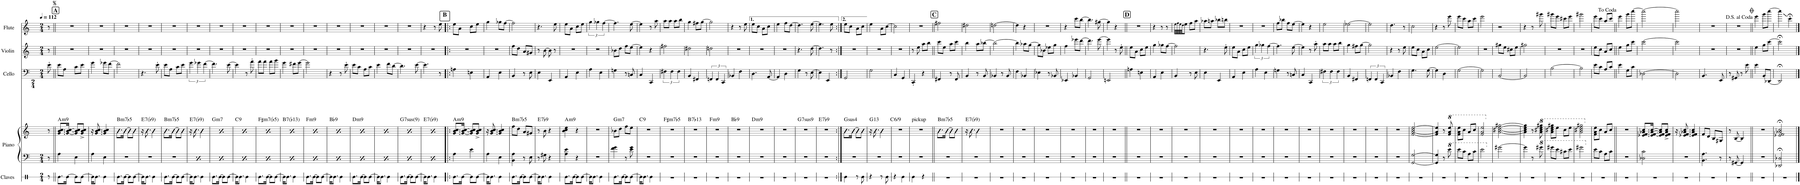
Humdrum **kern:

**kern	**kern	**kern	**harte	**kern	**kern	**kern
*part5	*part4	*part4	*part4	*part3	*part2	*part1
*staff6	*staff5	*staff4	*	*staff3	*staff2	*staff1
*I"Claves	*I"Piano	*	*	*I"Cello	*I"Violin	*I"Flute
*I'Clv.	*I'Pno.	*	*	*I'Cello	*I'Vln.	*I'Fl.
*stria1	*	*	*	*	*	*
*clefX	*clefF4	*clefG2	*	*clefF4	*clefG2	*clefG2
*k[]	*k[]	*k[]	*	*k[]	*k[]	*k[]
*M2/4	*M2/4	*M2/4	*	*M2/4	*M2/4	*M2/4
*MM112	*MM112	*MM112	*	*MM112	*MM112	*MM112
=	=	=	=	=	=	=
8r	8r	8r	.	8e'\	8r	8r
!!LO:REH:place=s1:a:B:cj:fs=14:t=A
=1||	=1||	=1||	=1||	=1||	=1||	=1||
!	!	!	!LO:H:kt=m9	!	!	!
8.Re\L	4A\	8.g/ 8.b/ 8.cc/L	A:min9	8e\L	2r	2r
.	.	.	.	8A\J	.	.
[16Re\Jk	.	[16g/ [16b/ [16cc/Jk	.	.	.	.
8Re\L]	4E\	8g/] 8b/] 8cc/]L	.	8c\L	.	.
[8Re\J	.	8g/^ 8b/^ 8cc/^J	.	8e\J	.	.
=2	=2	=2	=2	=2	=2	=2
16Re\KL]	4A\	16r	.	4g\	2r	2r
8.Re\J	.	8.g/ 8.b/ 8.cc/	.	.	.	.
4Re\	4E\	4g/ 4b/ 4cc/	.	8g-X\L	.	.
.	.	.	.	[8f\J	.	.
=3	=3	=3	=3	=3	=3	=3
!	!	!	!LO:H:kt=m7b5	!	!	!
8.Re\L	2r	8.cc\L	B:hdim7	2f\]	2r	2r
[16Re\Jk	.	[16cc\Jk	.	.	.	.
8Re\L]	.	8cc\L]	.	.	.	.
[8Re\J	.	8cc\J	.	.	.	.
=4	=4	=4	=4	=4	=4	=4
!	!	!	!LO:H:kt=7	!	!	!
16Re\KL]	2r	16r	E:7(b9)	4.r	2r	2r
8.Re\J	.	8.cc\	.	.	.	.
4Re\	.	4cc\	.	.	.	.
.	.	.	.	8e'\	.	.
=5	=5	=5	=5	=5	=5	=5
!	!	!	!LO:H:kt=m7b5	!	!	!
8.Re\L	2r	8.cc\L	B:hdim7	8e\L	2r	2r
.	.	.	.	8A\J	.	.
[16Re\Jk	.	[16cc\Jk	.	.	.	.
8Re\L]	.	8cc\L]	.	8c\L	.	.
[8Re\J	.	8cc\J	.	8e\J	.	.
=6	=6	=6	=6	=6	=6	=6
!	!	!	!LO:H:kt=7	!	!	!
16Re\KL]	2r	16r	E:7(b9)	6g\	2r	2r
8.Re\J	.	8.cc\	.	.	.	.
.	.	.	.	6g-X\	.	.
4Re\	.	4cc\	.	.	.	.
.	.	.	.	[6f\	.	.
=7	=7	=7	=7	=7	=7	=7
!	!	!	!LO:H:kt=7	!	!	!
8.Re\L	2r	16r	E:7(b9)	4.f\]	2r	2r
.	.	8.cc\	.	.	.	.
[16Re\Jk	.	.	.	.	.	.
8Re\L]	.	4cc\	.	.	.	.
[8Re\J	.	.	.	[8e\	.	.
=8	=8	=8	=8	=8	=8	=8
!	!	!	!LO:H:kt=7	!	!	!
16Re\KL]	2r	16r	E:7(b9)	4e\]	2r	2r
8.Re\J	.	8.cc\	.	.	.	.
4Re\	.	4cc\	.	8r	.	.
.	.	.	.	8a'\	.	.
=9	=9	=9	=9	=9	=9	=9
!	!	!	!LO:H:kt=7	!	!	!
8.Re\L	2r	16r	E:7(b9)	8a\L	2r	2r
.	.	8.cc\	.	.	.	.
.	.	.	.	8a\J	.	.
[16Re\Jk	.	.	.	.	.	.
8Re\L]	.	4cc\	.	8a\L	.	.
[8Re\J	.	.	.	8b\J	.	.
=10	=10	=10	=10	=10	=10	=10
!	!	!	!LO:H:kt=7	!	!	!
16Re\KL]	2r	16r	E:7(b9)	4g\	2r	2r
8.Re\J	.	8.cc\	.	.	.	.
4Re\	.	4cc\	.	8f#X\L	.	.
.	.	.	.	[8g\J	.	.
=11	=11	=11	=11	=11	=11	=11
!	!	!	!LO:H:kt=7	!	!	!
8.Re\L	2r	16r	E:7(b9)	2g\]	2r	2r
.	.	8.cc\	.	.	.	.
[16Re\Jk	.	.	.	.	.	.
8Re\L]	.	4cc\	.	.	.	.
[8Re\J	.	.	.	.	.	.
=12	=12	=12	=12	=12	=12	=12
!	!	!	!LO:H:kt=7	!	!	!
16Re\KL]	2r	16r	E:7(b9)	4r	2r	2r
8.Re\J	.	8.cc\	.	.	.	.
4Re\	.	4cc\	.	8r	.	.
.	.	.	.	8e'\	.	.
=13	=13	=13	=13	=13	=13	=13
!	!	!	!LO:H:kt=7	!	!	!
8.Re\L	2r	16r	E:7(b9)	8e\L	2r	2r
.	.	8.cc\	.	.	.	.
.	.	.	.	8c\J	.	.
[16Re\Jk	.	.	.	.	.	.
8Re\L]	.	4cc\	.	8A\L	.	.
[8Re\J	.	.	.	8c\J	.	.
=14	=14	=14	=14	=14	=14	=14
!	!	!	!LO:H:kt=7	!	!	!
16Re\KL]	2r	16r	E:7(b9)	4e\	2r	2r
8.Re\J	.	8.cc\	.	.	.	.
4Re\	.	4cc\	.	8f\L	.	.
.	.	.	.	[8d\J	.	.
=15	=15	=15	=15	=15	=15	=15
!	!	!	!LO:H:kt=7	!	!	!
8.Re\L	2r	16r	E:7(b9)	4.d\]	2r	2r
.	.	8.cc\	.	.	.	.
[16Re\Jk	.	.	.	.	.	.
8Re\L]	.	4cc\	.	.	.	.
[8Re\J	.	.	.	[8e\	.	.
=16	=16	=16	=16	=16	=16	=16
!	!	!	!LO:H:kt=7	!	!	!
16Re\KL]	2r	16r	E:7(b9)	4.e\]	2r	4r
8.Re\J	.	8.cc\	.	.	.	.
4Re\	.	4cc\	.	.	.	8r
.	.	.	.	8r	.	8ee\
!!LO:REH:place=s1:a:t=
!!LO:REH:place=s1:a:B:cj:fs=14:t=B
=17!|:	=17!|:	=17!|:	=17!|:	=17!|:	=17!|:	=17!|:
!	!	!	!LO:H:kt=m9	!	!	!
8.Re\L	4A\	8.g/ 8.b/ 8.cc/L	A:min9	4An\	2r	8ee\L
.	.	.	.	.	.	8a\J
[16Re\Jk	.	[16g/ [16b/ [16cc/Jk	.	.	.	.
8Re\L]	4e\	8g/] 8b/] 8cc/]L	.	4En\	.	8cc\L
[8Re\J	.	8g/^ 8b/^ 8cc/^J	.	.	.	8ee\J
=18	=18	=18	=18	=18	=18	=18
16Re\KL]	4A\	16r	.	4AA/	2r	4gg\
!	!	!	!LO:H:kt=N.C.	!	!	!
8.Re\J	.	8.g/ 8.b/ 8.cc/	N	.	.	.
4Re\	4E\	4g/ 4b/ 4cc/	.	4E\	.	8gg-X\L
.	.	.	.	.	.	[8ff\J
=19	=19	=19	=19	=19	=19	=19
!	!	!	!LO:H:kt=m7b5	!	!	!
8.Re\L	4BB\ 4A\	8ff\L	B:hdim7	4BB/	8ff\L	2ff\]
.	.	8dd\J	.	.	8dd\J	.
[16Re\Jk	.	.	.	.	.	.
8Re\L]	8r	8a/L	.	8r	8a/L	.
[8Re\J	8E\	8g#X/J	.	8E\	8g#X/J	.
=20	=20	=20	=20	=20	=20	=20
!	!	!	!LO:H:kt=7	!	!	!
16Re\KL]	8r	8r	E:7(b9)	4E\	8r	4.r
8.Re\J	.	.	.	.	.	.
.	8G#X\	8b\	.	.	[8b\	.
4Re\	4r	4r	.	4EE/	8b\]	.
.	.	.	.	.	8r	8ee\
=21	=21	=21	=21	=21	=21	=21
!	!	!	!LO:H:kt=m9	!	!	!
8.Re\L	4A\ 4e\	4b\ 4cc\ 4ee\	A:min9	4AA/	2r	8ee\L
.	.	.	.	.	.	8a\J
[16Re\Jk	.	.	.	.	.	.
8Re\L]	4r	4r	.	4E\	.	8cc\L
[8Re\J	.	.	.	.	.	8ee\J
=22	=22	=22	=22	=22	=22	=22
16Re\KL]	2r	2r	.	4A\	2r	6gg\
8.Re\J	.	.	.	.	.	.
.	.	.	.	.	.	6gg-X\
4Re\	.	.	.	4E\	.	.
.	.	.	.	.	.	[6ff\
=23	=23	=23	=23	=23	=23	=23
!	!	!	!LO:H:kt=m7	!	!	!
8.Re\L	4f\ 4g\	8b-X\L	G:min7	4Gn\	8b-X\L	4.ff\]
.	.	8dd\J	.	.	8dd\J	.
[16Re\Jk	.	.	.	.	.	.
8Re\L]	8r	8ff\L	.	8r	8ff\L	.
[8Re\J	8e\ 8g\	8ee\J	.	8Cn/	[8ee\J	[8ee\
=24	=24	=24	=24	=24	=24	=24
!	!	!	!LO:H:kt=9	!	!	!
16Re\KL]	2r	2r	C:9	4C/	4ee\]	4ee\]
8.Re\J	.	.	.	.	.	.
4Re\	.	.	.	4CC/	4r	8r
.	.	.	.	.	.	8aa\
=25	=25	=25	=25	=25	=25	=25
!	!	!	!LO:H:kt=m7b5	!	!	!
2r	2r	2r	F#:hdim7	6F#X\	2ff#X\	8aa\L
.	.	.	.	.	.	8aa\J
.	.	.	.	6F#\	.	.
.	.	.	.	.	.	8aa\L
.	.	.	.	6F#\	.	.
.	.	.	.	.	.	8bb\J
=26	=26	=26	=26	=26	=26	=26
!	!	!	!LO:H:kt=7	!	!	!
2r	2r	2r	B:7(b13)	4BB/	2dd#X\	4gg\
.	.	.	.	4FF#X/	.	8ff#X\L
.	.	.	.	.	.	[8gg\J
=27	=27	=27	=27	=27	=27	=27
!	!	!	!LO:H:kt=m9	!	!	!
2r	2r	2r	F:min9	6FFn/	2ddn\	2gg\]
.	.	.	.	6FF/	.	.
.	.	.	.	6CC/	.	.
=28	=28	=28	=28	=28	=28	=28
!	!	!	!LO:H:kt=9	!	!	!
2r	2r	2r	Bb:9	4BB-X/	2r	4r
.	.	.	.	4F\	.	8r
.	.	.	.	.	.	8ee\
=29	=29	=29	=29	=29	=29	=29
!	!	!	!LO:H:kt=m9	!	!	!
2r	2r	2r	D:min9	4.D\	2r	8ee\L
.	.	.	.	.	.	8cc\J
.	.	.	.	.	.	8a\L
.	.	.	.	[8AA/	.	8cc\J
=30	=30	=30	=30	=30	=30	=30
2r	2r	2r	.	4AA/]	2r	4ee\
.	.	.	.	4D\	.	8ff\L
.	.	.	.	.	.	[8dd\J
=31	=31	=31	=31	=31	=31	=31
!	!	!	!LO:H:kt=79	!	!	!
2r	2r	2r	G:7(7)	4G\	4.r	4.dd\]
.	.	.	.	8r	.	.
.	.	.	.	[8E\	[8dd\	[8ee\
=32	=32	=32	=32	=32	=32	=32
!	!	!	!LO:H:kt=7	!	!	!
2r	2r	2r	E:7(b9)	4E\]	4.dd\]	4.ee\]
.	.	.	.	4EE/	.	.
.	.	.	.	.	8r	8ee\
=33:|!	=33:|!	=33:|!	=33:|!	=33:|!	=33:|!	=33:|!
!	!	!	!LO:H:kt=4	!	!	!
4Re\	2r	8.cc\L	G:sus4	2GG/	2r	8ee\L
.	.	.	.	.	.	8cc\J
.	.	[16cc\Jk	.	.	.	.
8r	.	8cc\L]	.	.	.	8a\L
8Re\	.	8cc\J	.	.	.	8cc\J
=34	=34	=34	=34	=34	=34	=34
!	!	!	!LO:H:kt=13	!	!	!
4r	2r	16r	G:9(11,13)	2G\	2r	4ee\
.	.	8.cc\	.	.	.	.
8r	.	4cc\	.	.	.	8a\L
8Re\	.	.	.	.	.	[8cc\J
=35	=35	=35	=35	=35	=35	=35
!	!	!	!LO:H:kt=/6	!	!	!
4r	2r	2r	C:maj6(9)	4C/	2r	2cc\]
4Re\	.	.	.	4GG/	.	.
=36	=36	=36	=36	=36	=36	=36
!	!	!	!LO:H:kt=pickup	!	!	!
4Re\	2r	2r	N	4CC'/	8r	2r
.	.	.	.	.	8ee\	.
4r	.	.	.	4r	8aa\L	.
.	.	.	.	.	8bb\J	.
!!LO:REH:place=s1:a:B:cj:fs=14:t=C
=37||	=37||	=37||	=37||	=37||	=37||	=37||
!	!	!	!LO:H:kt=m7b5	!	!	!
2r	2r	8.cc\L	B:hdim7	4FF#X/	8ccc\L	2ff#X\
.	.	.	.	.	8ee\J	.
.	.	[16cc\Jk	.	.	.	.
.	.	8cc\L]	.	8r	8aa\L	.
.	.	8cc\J	.	8FF#/	8ccc\J	.
=38	=38	=38	=38	=38	=38	=38
!	!	!	!LO:H:kt=7	!	!	!
2r	2r	16r	E:7(b9)	4BB/	4bb\	2dd#X\
.	.	8.cc\	.	.	.	.
.	.	4cc\	.	8r	8aa\L	.
.	.	.	.	8BB/	[8bb-X\J	.
=39	=39	=39	=39	=39	=39	=39
2r	2r	2r	.	4BB-X/	2bb-\_	[2ddn\
.	.	.	.	8r	.	.
.	.	.	.	8BB-/	.	.
=40	=40	=40	=40	=40	=40	=40
2r	2r	2r	.	4F\	4bb-\]	4dd\]
.	.	.	.	4BB-X/	8aa-X\L	4r
.	.	.	.	.	[8gg\J	.
=41	=41	=41	=41	=41	=41	=41
2r	2r	2r	.	4E-X\	8gg\L]	2r
.	.	.	.	.	8b-X\J	.
.	.	.	.	8r	8ee-X\L	.
.	.	.	.	8BB-X/	8gg\J	.
=42	=42	=42	=42	=42	=42	=42
2r	2r	2r	.	4EE-X/	4ff\	4r
.	.	.	.	4BB-X/	8eee-X\L	8ccc\L
.	.	.	.	.	[8ddd\J	[8bb\J
=43	=43	=43	=43	=43	=43	=43
2r	2r	2r	.	2GG/	4.ddd\]	4.bb\]
.	.	.	.	.	[8eee\	[8gg#X\
=44	=44	=44	=44	=44	=44	=44
2r	2r	2r	.	2EEn/	4eee\]	4gg#\]
.	.	.	.	.	8r	4r
.	.	.	.	.	8ee'\	.
!!LO:REH:place=s1:a:B:cj:fs=14:t=D
=45||	=45||	=45||	=45||	=45||	=45||	=45||
2r	2r	2r	.	4An\	8ee\L	2r
.	.	.	.	.	8a\J	.
.	.	.	.	4En\	8cc\L	.
.	.	.	.	.	8ee\J	.
=46	=46	=46	=46	=46	=46	=46
2r	2r	2r	.	4AA/	4gg\	4r
.	.	.	.	4E\	8gg-X\L	8r
.	.	.	.	.	[8ff\J	8r
=47	=47	=47	=47	=47	=47	=47
2r	2r	2r	.	4BB/	2ff\]	32ee!\LLL
.	.	.	.	.	.	32ff!\
.	.	.	.	.	.	32ee!\
.	.	.	.	.	.	32dd!\JJ
.	.	.	.	.	.	8ee\J
.	.	.	.	8r	.	8ff\L
.	.	.	.	8E\	.	8aa\J
=48	=48	=48	=48	=48	=48	=48
2r	2r	2r	.	4E\	4.r	8aa-X\L
.	.	.	.	.	.	8aan\J
.	.	.	.	4EE/	.	8bb-X\L
.	.	.	.	.	8ee'\	8bbn\J
=49	=49	=49	=49	=49	=49	=49
2r	2r	2r	.	4AA/	8ee\L	2r
.	.	.	.	.	8a\J	.
.	.	.	.	4E\	8cc\L	.
.	.	.	.	.	8ee\J	.
=50	=50	=50	=50	=50	=50	=50
2r	2r	2r	.	4A\	6gg\	2r
.	.	.	.	.	6gg-X\	.
.	.	.	.	4E\	.	.
.	.	.	.	.	[6ff\	.
=51	=51	=51	=51	=51	=51	=51
2r	2r	2r	.	4Gn\	4.ff\]	8ff\L
.	.	.	.	.	.	8bb-X\J
.	.	.	.	8r	.	8ff\L
.	.	.	.	8Cn/	[8ee\	[8ee\J
=52	=52	=52	=52	=52	=52	=52
2r	2r	2r	.	4C/	4ee\]	4ee\]
.	.	.	.	4CC/	8r	4r
.	.	.	.	.	8aa'\	.
=53	=53	=53	=53	=53	=53	=53
2r	2r	2r	.	6F#X\	8aa\L	2ee\
.	.	.	.	.	8aa\J	.
.	.	.	.	6F#\	.	.
.	.	.	.	.	8aa\L	.
.	.	.	.	6F#\	.	.
.	.	.	.	.	8bb\J	.
=54	=54	=54	=54	=54	=54	=54
2r	2r	2r	.	4BB/	4gg\	[2ee-X\
.	.	.	.	4FF#X/	8ff#X\L	.
.	.	.	.	.	[8gg\J	.
=55	=55	=55	=55	=55	=55	=55
2r	2r	2r	.	6FFn/	2gg\]	2ee-\]
.	.	.	.	6FF/	.	.
.	.	.	.	6CC/	.	.
=56	=56	=56	=56	=56	=56	=56
2r	2r	2r	.	4BB-X/	4r	4.dd\
.	.	.	.	4F\	8r	.
.	.	.	.	.	8ee\	8r
=57	=57	=57	=57	=57	=57	=57
2r	[2GG/ [2G/	[2f/ [2a/ 2cc/ [2ee/	.	4.G\	8ee\L	2cc\
.	.	.	.	.	8cc\J	.
.	.	.	.	.	8a\L	.
.	.	.	.	[8G\	8cc\J	.
=58	=58	=58	=58	=58	=58	=58
2r	4GG/] 4G/]	4f/] 4a/] 4ee/]	.	4G\]	[2ee\	4r
.	8r	8r	.	4D\	.	8r
*	*8va	*	*	*	*	*
*	*	*8va	*	*	*	*
.	8ee\	8ff/ 8aa/ 8eee/	.	.	.	8eee\
=59	=59	=59	=59	=59	=59	=59
2r	8ee\L	8ff\ 8aa\ 8eee\L	.	[2G\	2ee\]	8eee\L
.	8cc\J	8ccc\J	.	.	.	8ccc\J
.	8a\L	8aa/L	.	.	.	8aa\L
.	8cc\J	8ccc/J	.	.	.	8ccc\J
=60	=60	=60	=60	=60	=60	=60
2r	2ee\	2ff/ 2aa/ 2eee/	.	2G\]	2r	2eee\
=61	=61	=61	=61	=61	=61	=61
*	*X8va	*	*	*	*	*
*	*	*X8va	*	*	*	*
2r	[2g#X\	[2a\ [2cc#X\ [2ee\ [2gg#X\	.	[2BB/	8gg#X\L	2r
.	.	.	.	.	8ee\J	.
.	.	.	.	.	8cc#X\L	.
.	.	.	.	.	8ee\J	.
=62	=62	=62	=62	=62	=62	=62
2r	4g#\]	4a\] 4cc#\] 4ee\] 4gg#\]	.	2BB/]	2gg#X\	4r
.	8r	8r	.	.	.	8r
*	*8va	*	*	*	*	*
*	*	*8va	*	*	*	*
.	8gg#X\	8aa\ 8ccc#X\ 8eee\ 8ggg#X\	.	.	.	8ggg#X\
=63	=63	=63	=63	=63	=63	=63
2r	8gg#X\L	8aa\ 8ccc#X\ 8eee\ 8ggg#X\L	.	[2B\	2r	8ggg#X\L
.	8ee\J	8eee\J	.	.	.	8eee\J
.	8cc#X\L	8ccc#\L	.	.	.	8ccc#X\L
.	8ee\J	8eee\J	.	.	.	8eee\J
=64	=64	=64	=64	=64	=64	=64
2r	2gg#X\	2aa\ 2ccc#X\ 2eee\ 2ggg#X\	.	2B\]	2r	2ggg#X\
=65	=65	=65	=65	=65	=65	=65
*	*X8va	*	*	*	*	*
*	*	*X8va	*	*	*	*
2r	8e\L	8f\ 8a\ 8ee\L	.	8e\L	8ee\L	8eee\L
.	8c\J	8cc\J	.	8c\J	8cc\J	8ccc\J
.	8A\L	8a/L	.	8A/L	8a/L	8aa/L
.	8c\J	8cc/J	.	8c/J	8cc/J	8ccc/J
=66||	=66||	=66||	=66||	=66||	=66||	=66||
2r	2r	2r	.	4e\	4ee\	4eee\
.	.	.	.	8G\L	8gg\L	8ggg\L
.	.	.	.	8c\J	8ccc\J	[8cccc\J
=67	=67	=67	=67	=67	=67	=67
2r	2D-X\ 2c\	8.e-X/ 8.f/ 8.a-X/ 8.cc/L	.	[2D-X\	[2ccc\	2cccc\_
.	.	[16e-/ [16f/ [16a-/ [16cc/Jk	.	.	.	.
.	.	8e-/] 8f/] 8a-/] 8cc/]L	.	.	.	.
.	.	8e-/^ 8f/^ 8a-/^ 8cc/^J	.	.	.	.
=68	=68	=68	=68	=68	=68	=68
2r	2r	16r	.	2D-\]	2ccc\]	2cccc\]
.	.	8.e-X/ 8.f/ 8.a-X/ 8.cc/	.	.	.	.
.	.	4e-/ 4f/ 4a-/ 4cc/	.	.	.	.
=69	=69	=69	=69	=69	=69	=69
2r	4.BB\ 4.A\	8f/L	.	4.BB/	2r	2r
.	.	8d/J	.	.	.	.
.	.	8B/L	.	.	.	.
.	8r	8G#X/J	.	8EE/	.	.
=70	=70	=70	=70	=70	=70	=70
2r	8r	8r	.	8r	2r	2r
.	[8GG#X/	[8B/	.	8GG#X/	.	.
.	4GG#/]	4B/]	.	8r	.	.
.	.	.	.	8e\	.	.
=71||	=71||	=71||	=71||	=71||	=71||	=71||
2r	2r	2r	.	4e\	4ee\	4eee\
.	.	.	.	8BB/L	8gg\L	8ggg\L
.	.	.	.	[8DD-X/J	[8ccc\J	[8cccc\J
=72	=72	=72	=72	=72	=72	=72
2r	2DD-X/;< 2D-X/;<	2e-X/;< 2f/;< 2a-X/;< 2cc/;<	.	2DD-;</]	2ccc;<\]	4cccc\]
.	.	.	.	.	.	4ccc;<\
==	==	==	==	==	==	==
*-	*-	*-	*-	*-	*-	*-
